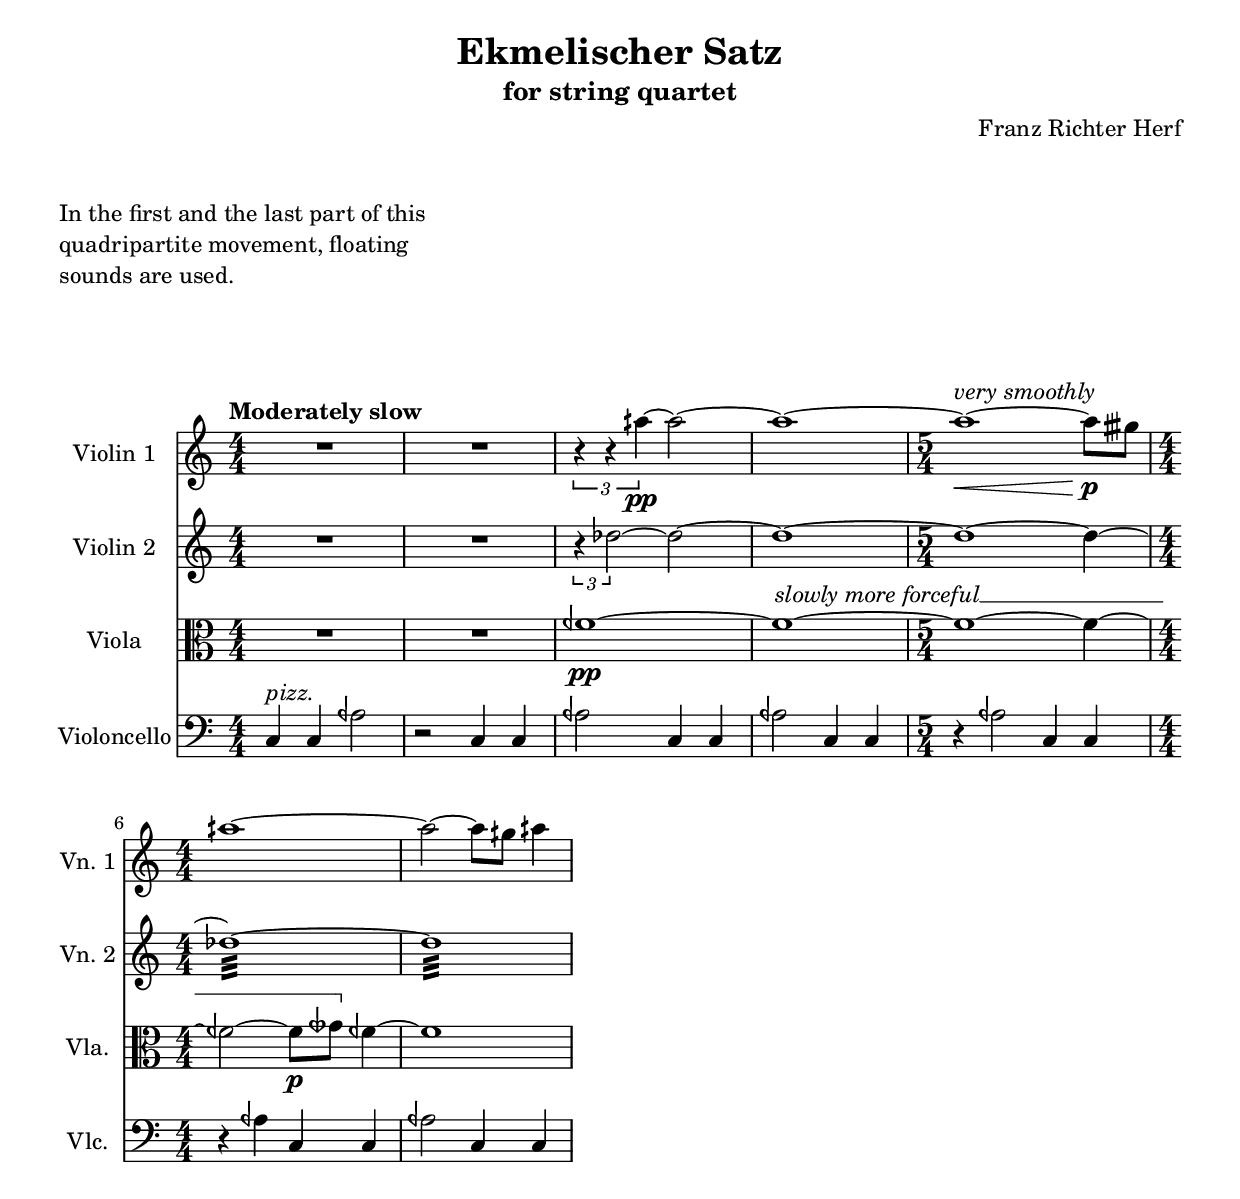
%%
%% Sample for lilyglot
%%
%% This is taken from:
%% Ekmelischer Satz für Streichquartett, by Franz Richter Herf
%% with some modifications, e.g. quarter tones instead of sixth tones
%% to allow compilation without the Ekmelily extension.
%%

\version "2.22.0"
\language "deutsch"

%% lilyglot - Polyglot support with LilyPond.
%% Copyright (C) 2013-2024  Thomas Richter <thomas-richter@aon.at>
%%
%% This program is free software: you can redistribute it and/or modify
%% it under the terms of the GNU General Public License as published by
%% the Free Software Foundation, either version 3 of the License, or
%% (at your option) any later version.
%%
%% This program is distributed in the hope that it will be useful,
%% but WITHOUT ANY WARRANTY; without even the implied warranty of
%% MERCHANTABILITY or FITNESS FOR A PARTICULAR PURPOSE.  See the
%% GNU General Public License at <http://www.gnu.org/licenses/>
%% for more details.
%%
%%
%% File: lilyglot.ily
%% Latest revision: 2024-03-25
%%

\version "2.22.0"


%% Internals

%% Table of multilingual texts.
%% Each entry is a list of strings mapped onto a symbol.
#(define glot-table (make-hash-table))

%% List of supported languages
#(define glot-lang '())

%% Index into glot-lang of the current language
#(define glot-idx 0)

#(define (glot-hash sym size)
  (remainder (symbol-hash sym) size))

#(define (glot-ref name)
  ;; Return the string referred by @var{name} for the current language
  ;; or for the first language if there is no appropriate entry
  ;; or if the entry is #f. Returns #f if @var{name} does not exist.
  (let ((e (hashx-ref glot-hash assq glot-table (if (string? name) (string->symbol name) name))))
    (cond
      ((not e) #f)
      ((< glot-idx (length e)) (or (list-ref e glot-idx) (car e)))
      (else (car e)))))


%% Main settings

glotTable =
#(define-void-function (tab)
  (list?)
  (for-each
    (lambda (e)
      (cond
        ((or (not (list? e)) (> 2 (length e))) '())
        ((eq? 'lang (car e))
          (hash-clear! glot-table)
          (set! glot-lang (cdr e))
          (set! glot-idx 0))
        (else (hashx-set! glot-hash assq glot-table (car e) (cdr e)))))
    tab))

glotLanguage =
#(define-void-function (lang)
  (string?)
  (let* ((l (string->symbol lang))
         (l (if (eq? 'option l)
              (or (ly:get-option 'glot-language) l) l))
         (m (memq l glot-lang)))
    (if m (set! glot-idx (- (length glot-lang) (length m))))))


%% Public scheme procedures

#(define-public (glot-language)
  (if (null? glot-lang)
    '()
    (list (symbol->string (list-ref glot-lang glot-idx)))))

#(define-public (glot-string name)
  (or (glot-ref name) (if (symbol? name) (symbol->string name) name)))

#(define-public (glot-xform str . args)
  (if (= 1 (length args))
    (case (car args)
      ((cap) (string-capitalize str))
      ((uc)  (string-upcase str))
      ((ucf) (string-append
               (string-upcase (string-take str 1))
               (string-drop str 1)))
      (else (format #f str (car args))))
    (apply format #f str args)))

#(define-public (glot-string-x name . args)
  (apply glot-xform (glot-string name) args))


%% Markup commands

#(define-markup-command (glot layout props name)
  (markup?)
  (interpret-markup layout props
    (glot-string name)))

#(define-markup-command (glot-x layout props arg name)
  (string-or-symbol? markup?)
  (interpret-markup layout props
    (glot-string-x name arg)))

%% \ekm-wordwrap-string is a workaround for bug with utf8
%% in \wordwrap-string in 2.24

#(define (ekm-wordwrap-stencils stencils space width dir)
  (define (stencil-len s)
    (interval-end (ly:stencil-extent s X)))
  (define (maybe-shift s)
    (if (= dir LEFT)
      (ly:stencil-translate-axis s (- width (stencil-len s)) X)
      s))
  (if (null? stencils)
    '()
    (let clines ((lines '())
                 (sil stencils))
      (let cwords ((line (car sil))
                   (sl (cdr sil)))
        (if (null? sl)
          (reverse! lines (list (maybe-shift line)))
          (let ((l (if (= dir LEFT)
                     (ly:stencil-stack (car sl) X RIGHT line space)
                     (ly:stencil-stack line X RIGHT (car sl) space))))
            (if (<= (stencil-len l) width)
              (cwords l (cdr sl))
              (clines (cons (maybe-shift line) lines) sl))))))))

#(define (ekm-string->words str)
  (let* ((lines (map
                  (lambda (l)
                    (filter!
                      (lambda (w) (not (string-null? w)))
                      (string-split l #\space)))
                  (string-split str #\newline)))
         (pars (fold
                 (lambda (l par)
                   (if (null? l)
                     (if (null? (car par)) par (cons '() par))
                     (begin
                       (set-car! par (append! (car par) l))
                       par)))
                 (list '())
                 lines)))
    (reverse! (if (null? (car pars)) (cdr pars) pars))))

#(define-markup-command (ekm-wordwrap-string layout props str)
  (string?)
  #:properties ((line-width)
                (word-space)
                (text-direction RIGHT)
                (baseline-skip))
  (stack-lines DOWN 0.0 baseline-skip
    (concatenate
      (map
        (lambda (par)
          (ekm-wordwrap-stencils
            (map
              (lambda (w) (interpret-markup layout props w))
              par)
            word-space line-width text-direction))
        (ekm-string->words str)))))

#(define-markup-command (glot-wordwrap layout props name)
  (markup?)
  (interpret-markup layout props
    (make-ekm-wordwrap-string-markup (glot-string name))))


%% Music functions

glotText =
#(define-music-function (name)
  (markup?)
  #{ - \markup { \italic \glot #name } #})

glotTempo =
#(define-music-function (name)
  (markup?)
  #{ \tempo \markup { \glot #name } #})

glotTextSpan =
#(define-music-function (left style right)
  (markup? string? markup?)
  #{
    \override TextSpanner.style =
      #(if (string-null? style) 'none (string->symbol style))
    \override TextSpanner.bound-details.left.text =
      #(if (string? left) (glot-string left) left)
    \override TextSpanner.bound-details.right.text =
      #(cond
        ((not (string? right)) right)
        ((string-null? right) #f)
        ((equal? "edge" right) #{
          \markup { \path #0.1 #'((moveto 0 0) (rlineto 0.5 0) (rlineto 0 -0.75)) }
        #})
        (else (glot-string right)))
    \override TextSpanner.bound-details.left-broken.text = ##f
    \override TextSpanner.bound-details.right-broken.text = ##f
    \override TextSpanner.bound-details.right.padding = #0
  #})

glotInstrument =
#(define-music-function (name)
  (markup?)
  (let ((long (/ (or (paper-variable #f 'indent) 20) 2))
        (short (/ (or (paper-variable #f 'short-indent) 10) 2)))
    (make-music
      'SequentialMusic
      'elements
      (list
        (make-music
          'ContextSpeccedMusic
          'context-type 'Staff
          'element
          (make-music
            'PropertySet
            'symbol 'instrumentName
            'value (markup #:hcenter-in long #:glot name)))
        (make-music
          'ContextSpeccedMusic
          'context-type 'Staff
          'element
          (make-music
            'PropertySet
            'symbol 'shortInstrumentName
            'value (markup #:hcenter-in short #:glot (string-downcase name))))))))

glotTocItem =
#(define-music-function (name)
  (symbol-list-or-symbol?)
  (add-toc-item! 'tocItemMarkup
    (glot-string (if (pair? name) (car (last-pair name)) name))
    name))

glotTocItemII =
#(define-music-function (name name2)
  (symbol-list-or-symbol? symbol?)
  (add-toc-item! 'tocItemMarkup
    (string-append
      (glot-string (if (pair? name) (car (last-pair name)) name))
      (glot-string name2))
    name))



%% Definitions of multilingual texts

\glotTable #'(
  (lang en de)

  ;; text for header variable "subtitle" (glot-string)
  (subtitle
    "for string quartet"
    "für Streichquartett")

  ;; text for paragraph (\glot-wordwrap)
  (description
    "In the first and the last part of this quadripartite movement,
    floating sounds are used."
    "Im ersten und im letzten Teil dieses vierteiligen Satzes werden
    schwebende Klänge verwendet.")

  ;; long and short instrument names (\glotInstrument)
  (VnI
    "Violin 1"
    "1.Violine")
  (vni
    "Vn. 1"
    "1.Vn.")
  (VnII
    "Violin 2"
    "2.Violine")
  (vnii
    "Vn. 2"
    "2.Vn.")
  (Vla
    "Viola")
  (vla
    "Vla.")
  (Vlc
    "Violoncello")
  (vlc
    "Vlc.")

  ;; tempo specification (\glotTempo)
  (modslow
    "Moderately slow"
    "Mäßig langsam")

  ;; articulation "molto legato" (\glotText)
  (verysmoothly
    "very smoothly"
    "sehr sanft")

  ;; start of a text spanner (\glotTextSpan)
  (slowlyforceful
    "slowly more forceful"
    "langsam kräftiger")
)


%% Selection of the current language

\glotLanguage en
% \glotLanguage de


%% Score with multilingual elements

\book {
  \header {
    composer  = "Franz Richter Herf"
    title     = "Ekmelischer Satz"
    subtitle  = #(glot-string 'subtitle)    %% <-
  }

  \paper {
    indent = 20 \mm
    short-indent = 11 \mm
    ragged-last = ##t
  }

  \markup { \column {
    \vspace #2
    \override #'(line-width . 40)
    \glot-wordwrap description      %% <-
    \vspace #3
  }}

  \score {
    <<
      \new Staff \relative c''' {
        \glotInstrument VnI      %% <-
        \numericTimeSignature
        \clef G
        \glotTempo modslow      %% <-
        \time 4/4 R1 R \tuplet 3/2 { r4 r aih~ \pp } aih2~  aih1~
        \time 5/4 aih1~ ^ \glotText verysmoothly      %% <-
        \< aih8 \p gisih
        \time 4/4 aih1~ aih2~ aih8 gih aih4
      }

      \new Staff \relative c'' {
        \glotInstrument VnII      %% <-
        \numericTimeSignature
        \clef G
        R1 R \tuplet 3/2 { r4 des2~ } des2~ des1~ des~ des4~
        des1:32~ des:
      }

      \new Staff \relative c' {
        \glotInstrument Vla      %% <-
        \numericTimeSignature
        \clef C
        R1 R feh~ \pp
        \glotTextSpan slowlyforceful line edge      %% <-
        feh~ \startTextSpan feh~ feh4~
        feh2~ feh8 \p geseh \stopTextSpan feh4~ feh1
      }

      \new Staff \relative c {
        \glotInstrument Vlc      %% <-
        \numericTimeSignature
        \clef F
        c4 ^ \glotText "pizz."      %% <-
        %% Note: "pizz." without a defined multilingual text
        %% is simply drawn in italic style
        c aeh'2 r2 c,4 c aeh'2 c,4 c aeh'2 c,4 c r4 aeh'2 c,4 c
        r aeh' c, c aeh'2 c,4 c
      }
    >>

    \layout { }
  }
}
